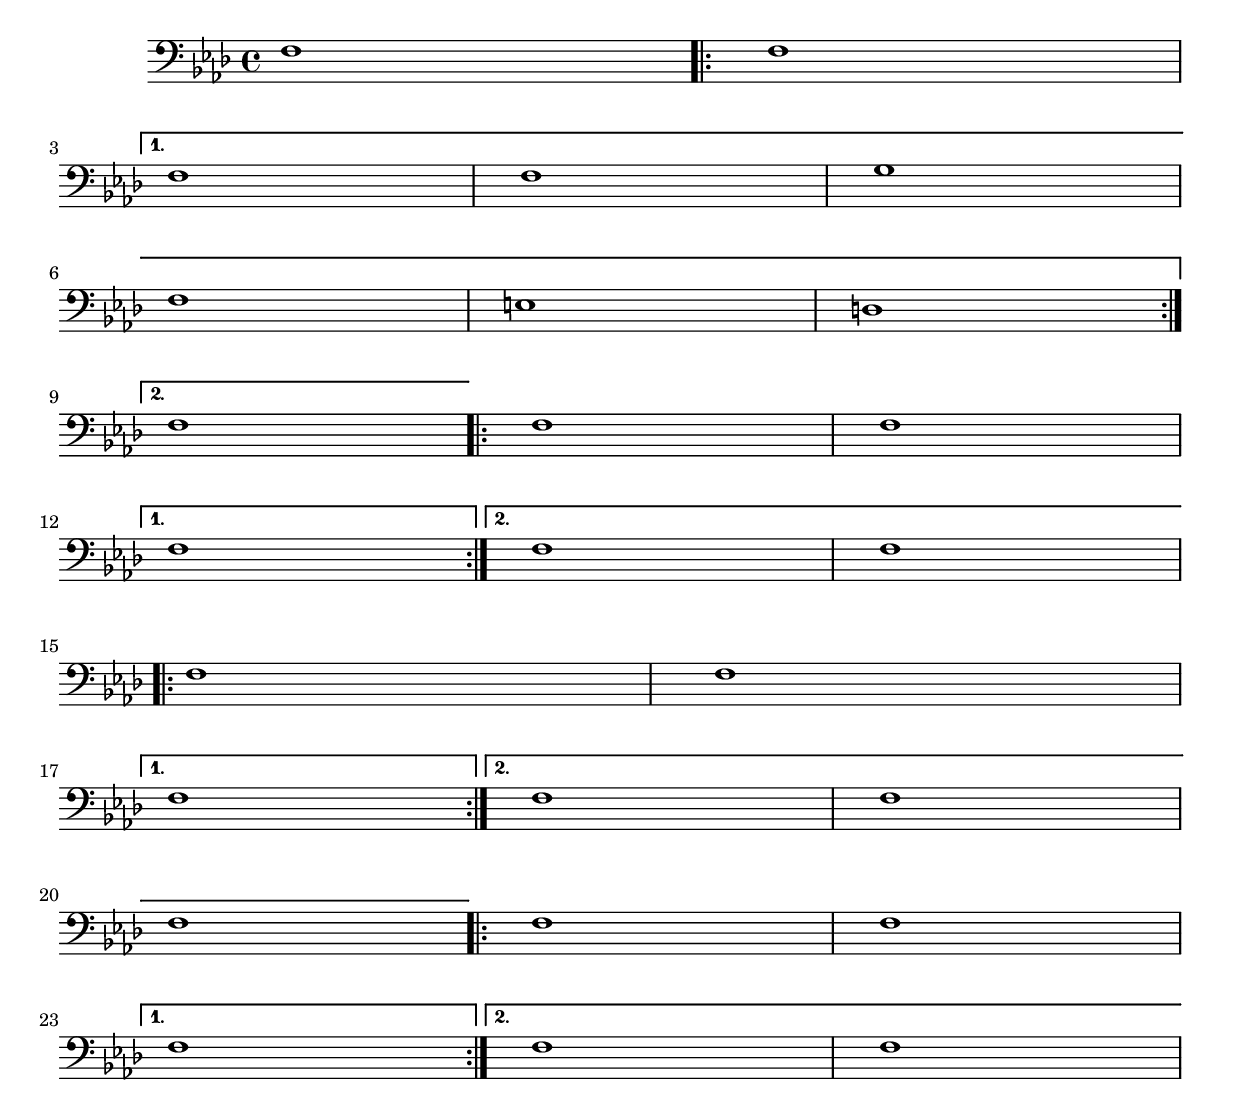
\version "2.4.0"

\header {
texidoc ="Broken volta spanners behave correctly at their left edge in all cases."

}

%{


I recently discovered that although the following patch seemed to fix
the original complaint that it causes other problems (the following
tests were done in 1.3.116.

I have attached a file which has several break-volta interactions.

With the test file and unmodified 1.3.116 I see the following:

Bar 3 - 1st volta spanner centered on first note - prefer it to start
	closer to key signature (can live with this)
Bar 6 - 1st volta continuation - perfect
Bar 9 - 2nd volta spanner starts on left edge of key signature - prefer
	it to start right of key signature
Bar 12 	1st volta starts between first two slurred notes in measure -
	this is not acceptable
Bar 17	like above with hairpin.
Bar 23	like above (I had expected this to be OK)
Bar 20	2nd volta continuation perfect

With the test file and 1.3.116 modified as below I see the following:

Bar 3	Perfect
Bar 6	1st volta continuation starts with staff - oops
Bar 9  	2nd volta starts on papers left margin - OOPS!
Bar 12	Perfect
Bar 17 	Perfect
Bar 20	2nd volta continuation starts with staff - oops
Bar 23	Perfect

%}

voiceB =  {
    \clef bass
     \set Staff.instrument = "Bass"
     \set Staff.instr = "B"
     \key f \minor 
     \time 4/4  
    f1
    \repeat  volta 2
    {
        f1    \break
    }
    \alternative
    {
        { 	
	  f1 f g \break   
	  f e d  \break   
	}
        {   
	    f1      | 
	}
    }
}
voiceC =  {
    \repeat volta 2
    {
f f 
     \break
    }
    \alternative
    {
        f
        { f f }
    }
}

voiceD =  {
    \repeat volta 2
    {
f f 
     \break
    }
    \alternative
    {
        {	f
	}
        {	f f \break f 
        }
    }
}
voiceE =  {
    \repeat volta 2
    {
f f\break
    }
    \alternative
    {
        {	
	 f

	}
        {	
	  f f 
        }
    }
}
\score{
         <<


	\new Staff
	{
	    \voiceB 
	    \voiceC
	    \break
	    \voiceD
	    \voiceE
	}

    >>
	\layout { raggedright =##t }
}

